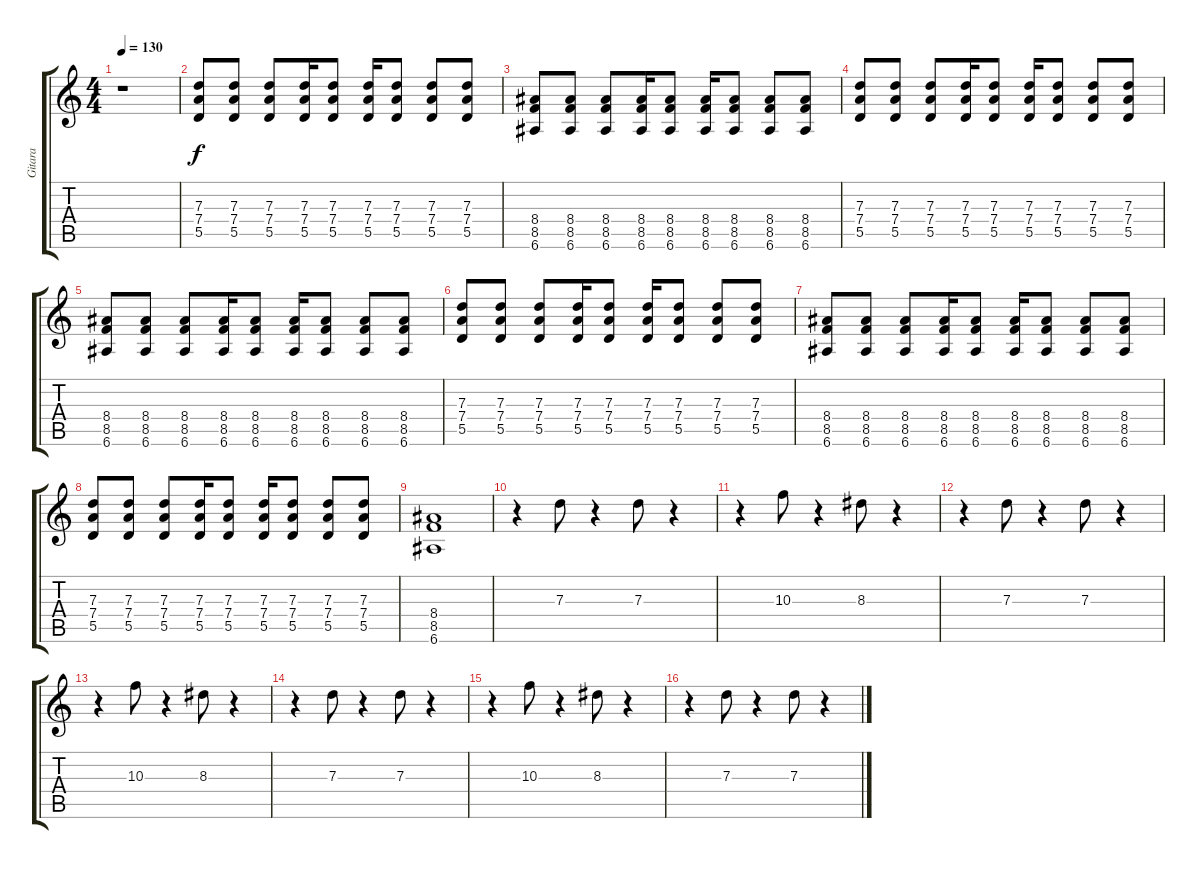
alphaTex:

\track ("Gitara" "Gitara") {instrument overdrivenguitar}
\staff {score tabs}
\tuning (E4 B3 G3 D3 A2 E2) {hide}
\ts (4 4)
\tempo 130
\clef g2
\ks c
r.1{dy f} |
(7.3 7.4 5.5).8 (7.3 7.4 5.5).8 (7.3 7.4 5.5).8 (7.3 7.4 5.5).16 (7.3 7.4 5.5).8 (7.3 7.4 5.5).16 (7.3 7.4 5.5).8 (7.3 7.4 5.5).8 (7.3 7.4 5.5).8 |
(8.4 8.5 6.6).8 (8.4 8.5 6.6).8 (8.4 8.5 6.6).8 (8.4 8.5 6.6).16 (8.4 8.5 6.6).8 (8.4 8.5 6.6).16 (8.4 8.5 6.6).8 (8.4 8.5 6.6).8 (8.4 8.5 6.6).8 |
(7.3 7.4 5.5).8 (7.3 7.4 5.5).8 (7.3 7.4 5.5).8 (7.3 7.4 5.5).16 (7.3 7.4 5.5).8 (7.3 7.4 5.5).16 (7.3 7.4 5.5).8 (7.3 7.4 5.5).8 (7.3 7.4 5.5).8 |
(8.4 8.5 6.6).8 (8.4 8.5 6.6).8 (8.4 8.5 6.6).8 (8.4 8.5 6.6).16 (8.4 8.5 6.6).8 (8.4 8.5 6.6).16 (8.4 8.5 6.6).8 (8.4 8.5 6.6).8 (8.4 8.5 6.6).8 |
(7.3 7.4 5.5).8 (7.3 7.4 5.5).8 (7.3 7.4 5.5).8 (7.3 7.4 5.5).16 (7.3 7.4 5.5).8 (7.3 7.4 5.5).16 (7.3 7.4 5.5).8 (7.3 7.4 5.5).8 (7.3 7.4 5.5).8 |
(8.4 8.5 6.6).8 (8.4 8.5 6.6).8 (8.4 8.5 6.6).8 (8.4 8.5 6.6).16 (8.4 8.5 6.6).8 (8.4 8.5 6.6).16 (8.4 8.5 6.6).8 (8.4 8.5 6.6).8 (8.4 8.5 6.6).8 |
(7.3 7.4 5.5).8 (7.3 7.4 5.5).8 (7.3 7.4 5.5).8 (7.3 7.4 5.5).16 (7.3 7.4 5.5).8 (7.3 7.4 5.5).16 (7.3 7.4 5.5).8 (7.3 7.4 5.5).8 (7.3 7.4 5.5).8 |
(8.4 8.5 6.6).1 |
r.4 7.3.8 r.4 7.3.8 r.4 |
r.4 10.3.8 r.4 8.3.8 r.4 |
r.4 7.3.8 r.4 7.3.8 r.4 |
r.4 10.3.8 r.4 8.3.8 r.4 |
r.4 7.3.8 r.4 7.3.8 r.4 |
r.4 10.3.8 r.4 8.3.8 r.4 |
r.4 7.3.8 r.4 7.3.8 r.4
